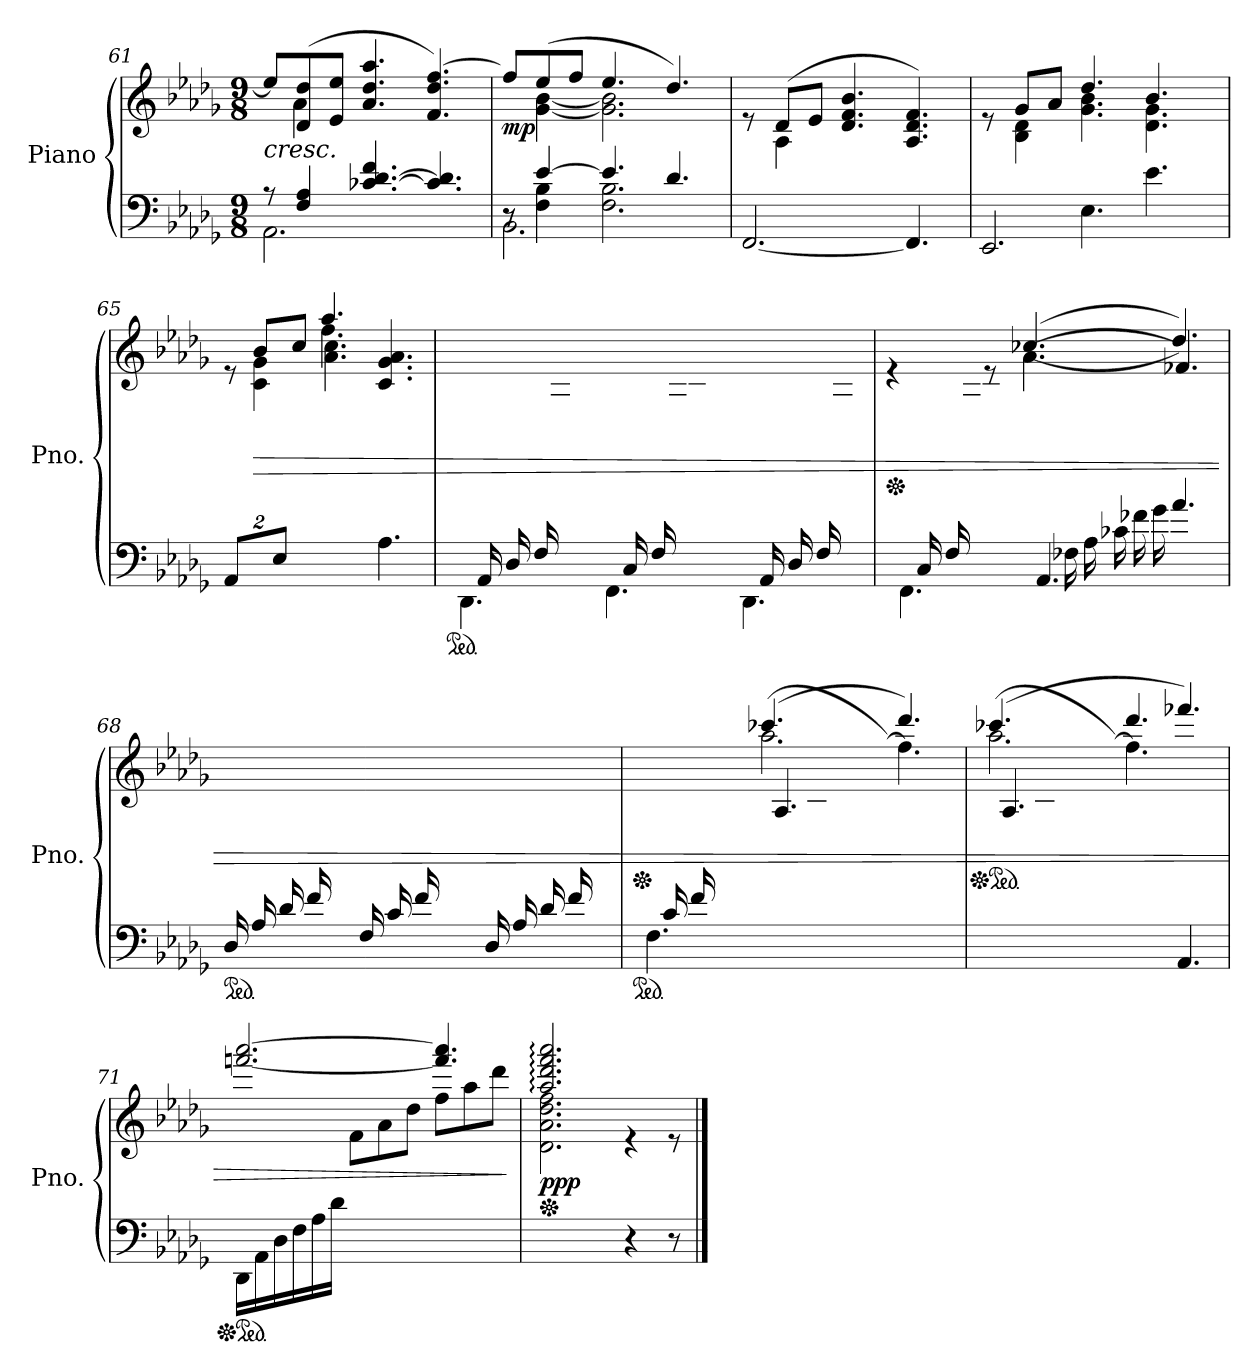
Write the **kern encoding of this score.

**kern	**kern	**dynam
*part1	*part1	*part1
*staff2	*staff1	*staff1/2
*I"Piano	*	*
*I'Pno.	*	*
*clefF4	*clefG2	*
*k[b-e-a-d-g-]	*k[b-e-a-d-g-]	*
*M9/8	*M9/8	*
=61	=61	=61
*^	*	*
!	!	!	!LO:HP:b
*	*	*^	*
8r	2.AA-\	8ee-/L]	8ryy	<
4F/ 4A-/	.	(>8d-/ 8dd-/	4a-\	.
.	.	8e-/ 8ee-/J	.	.
[4.c-X/ [4.d-/ 4.f/	.	4.a-/ 4.dd-/ 4.aa-/	2.ryy	.
4.c-/] 4.d-/]	4.ryy	4.f/ 4.dd-/ [4.ff/)	.	.
!!LO:LB:g=z	!!
=62	=62	=62	=62	=62
*	*^	*	*	*
!	!	!	!	!	!LO:DY:b
8r	2.BB-\	8r	8ff/L]	8ryy	mp
4F\ 4B-\	.	[4e-/	(>8ee-/	[4g-\ [4b-\	.
.	.	.	8ff/J	.	.
2.F\ 2.B-\	.	4.e-/]	4.ee-/	2.g-\] 2.b-\]	.
.	4.ryy	4.d-/	4.dd-/)	.	.
*v	*v	*v	*	*	*
!!LO:PB:g=z	!!
=63	=63	=63	=63
[2.FF/	8re	8ryy	.
.	(>8d-/L	4A-\	.
.	8e-/J	.	.
.	4.d-/ 4.f/ 4.b-/	2.ryy	.
4.FF/]	4.A-/ 4.d-/ 4.f/)	.	.
=64	=64	=64	=64
*^	*	*	*
2.EE-/	4.ryy	8re	8ryy	.
.	.	8g-/L	4B-\ 4d-\	.
.	.	8a-/J	.	.
.	4.E-\	4.dd-/	4.g-\ 4.b-\	.
4ryy	4.e-\	4.b-/	4.d-\ 4.g-\	.
8ryy	.	.	.	.
*v	*v	*	*	*
*	*v	*v	*
=65	=65	=65
*Xbrackettup	*	*
*	*^	*
*	*	*^	*
16%3AA-/L	8re	8ryy	4.ryy	.
!	!	!	!	!LO:HP:b
.	8b-/L	4c\ 4g-\	.	>
16%3E-/J	.	.	.	.
.	8cc/J	.	.	.
4.ryy	4.ff\	4.a-\ 4.cc\	4.aa-/	.
4.A-\	4.c/ 4.g-/ 4.a-/	4.ryy	4.ryy	.
*	*v	*v	*v	*
.	.	[
=66	=66	=66
*ped	*	*
*^	*^	*
(>16DD-/LLyy	4.DD-\	1ryy	4ryy	.
16AA-/	.	.	.	.
16D-/	.	.	.	.
16F/	.	.	.	.
8ryy	.	.	16A-\	.
.	.	.	16d-\JJ)	.
(>16FF/LLyy	4.FF\	.	8.ryy	.
16C/	.	.	.	.
16F/	.	.	.	.
8.ryy	.	.	16A-\	.
.	.	.	16c\	.
.	.	.	16f\JJ)	.
(>16DD-/LLyy	4.DD-\	.	4ryy	.
16AA-/	.	.	.	.
16D-/	.	.	.	.
16F/	.	.	.	.
8ryy	.	8ryy	16A-\	.
.	.	.	16d-\JJ)	.
*	*	*v	*v	*
!!LO:LB:g=z
=67	=67	=67	=67
*	*	*Xped	*
*	*	*^	*
*	*	*	*^	*
(>16FF/LLyy	4.FF\	4re	4.ryy	8.ryy	.
16C/	.	.	.	.	.
16F/	.	.	.	.	.
8.ryy	.	.	.	16A-\	.
.	.	8re	.	16c\	.
.	.	.	.	16f\JJ)	.
16AA-\LLyy	4.AA-/	(>(>4.cc-X/	(>4.a-\	2.ryy	.
16F-X\	.	.	.	.	.
16A-\	.	.	.	.	.
16c-X\	.	.	.	.	.
16f-X\	.	.	.	.	.
16g-\JJ	.	.	.	.	.
4.a-/	4.ryy	4.dd-/))	4.f-X/)	.	.
*v	*v	*	*	*	*
=68	=68	=68	=68	=68
*ped	*	*	*	*
16D-/LL	1ryy	1ryy	4ryy	.
16A-/	.	.	.	.
16d-/	.	.	.	.
16f/	.	.	.	.
8ryy	.	.	16a-\	.
.	.	.	16cc\JJ	.
16F/LL	.	.	8.ryy	.
16c/	.	.	.	.
16f/	.	.	.	.
8.ryy	.	.	16a-\	.
.	.	.	16cc\	.
.	.	.	16ff\JJ	.
16D-/LL	.	.	4ryy	.
16A-/	.	.	.	.
16d-/	.	.	.	.
16f/	.	.	.	.
8ryy	8ryy	8ryy	16a-\	.
.	.	.	16dd-\JJ	.
*	*v	*v	*v	*
!!LO:LB:g=z
=69	=69	=69
*ped	*	*
*^	*	*
*	*	*Xped	*
*	*	*^	*
*	*	*	*^	*
*	*	*	*	*^	*
(>16F/LLyy	4.F\	4.ryy	4.ryy	8.ryy	4.ryy	.
16c/	.	.	.	.	.	.
16f/	.	.	.	.	.	.
2.ryy	.	.	.	16a-\	.	.
.	.	.	.	16cc\	.	.
.	.	.	.	16ff\JJ)	.	.
.	2.ryy	(>4.ccc-X/	2.aa-\	(>16A-\LLyy	4.A-/	.
.	.	.	.	16c-X\	.	.
.	.	.	.	16f-X\	.	.
.	.	.	.	16g-\	.	.
.	.	.	.	16cc-X\	.	.
.	.	.	.	[16ff-X\JJ)	.	.
.	.	4.ddd-/)	.	4.ff-\]	4.ryy	.
8.ryy	.	.	.	.	.	.
*v	*v	*	*	*	*	*
!!LO:LB:g=z	!!	!!	!!
=70	=70	=70	=70	=70	=70
*	*Xped	*	*	*	*
*	*ped	*	*	*	*
2.ryy	(>4.ccc-X/	2.aa-\	(>16A-\LLyy	4.A-/	.
.	.	.	16c-X\	.	.
.	.	.	16f-X\	.	.
.	.	.	16g-\	.	.
.	.	.	16cc-X\	.	.
.	.	.	[16ff-X\JJ)	.	.
.	4.ddd-/	.	4.ff-\]	2.ryy	.
4.AA-/	4.fff-X/)	4.ryy	4.ryy	.	.
*	*v	*v	*v	*v	*
=71	=71	=71
*Xped	*	*
*ped	*	*
*	*^	*
(>16DD-\LL	[2.fffn/ [2.aaa-/	4.ryy	.
16AA-\	.	.	.
16D-\	.	.	.
16F\	.	.	.
16A-\	.	.	.
16d-\JJ	.	.	.
2.ryy	.	8f\L	.
.	.	8a-\	.
.	.	8dd-\J	.
.	4.fff/] 4.aaa-/]	8ff\L	.
.	.	8aa-\	.
.	.	8ddd-\J)	.
*	*v	*v	*
.	.	]
=72	=72	=72
*	*Xped	*
*	*^	*
!	!	!	!LO:DY:b
2.ryy	2.d-/yy: 2.a-/yy: 2.dd-/yy: 2.ff/yy: 2.aa-/: 2.ddd-/: 2.fff/: 2.aaa-/:	2.d-\ 2.a-\ 2.dd-\ 2.ff\	ppp
4r	4re	4.ryy	.
8r	8re	.	.
*	*v	*v	*
==	==	==
*-	*-	*-
